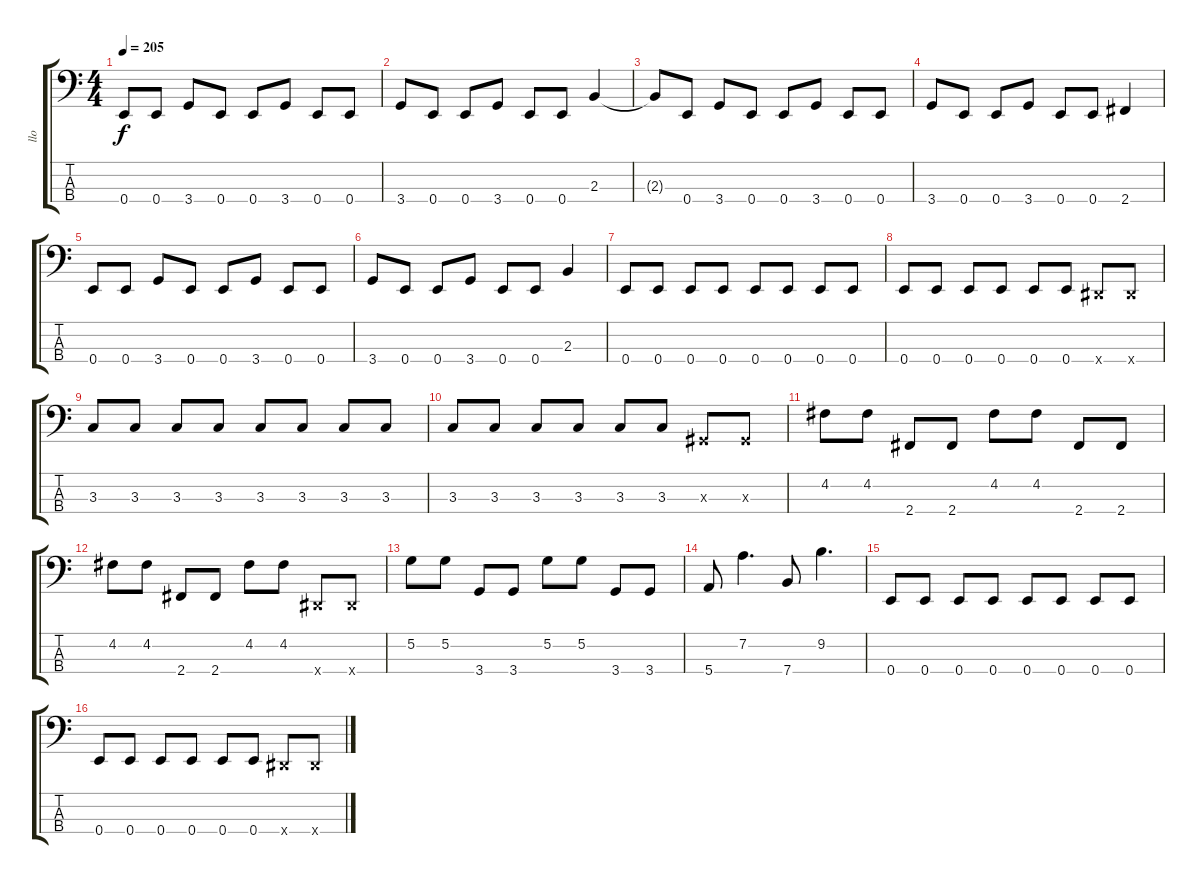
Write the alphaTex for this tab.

\track ("llo" "llo") {instrument electricbassfinger}
\staff {score tabs}
\tuning (G2 D2 A1 E1) {hide}
\ts (4 4)
\tempo 205
\clef f4
\ks c
0.4.8{dy f} 0.4.8 3.4.8 0.4.8 0.4.8 3.4.8 0.4.8 0.4.8 |
3.4.8 0.4.8 0.4.8 3.4.8 0.4.8 0.4.8 2.3.4 |
2.3{t}.8 0.4.8 3.4.8 0.4.8 0.4.8 3.4.8 0.4.8 0.4.8 |
3.4.8 0.4.8 0.4.8 3.4.8 0.4.8 0.4.8 2.4.4 |
0.4.8 0.4.8 3.4.8 0.4.8 0.4.8 3.4.8 0.4.8 0.4.8 |
3.4.8 0.4.8 0.4.8 3.4.8 0.4.8 0.4.8 2.3.4 |
0.4.8 0.4.8 0.4.8 0.4.8 0.4.8 0.4.8 0.4.8 0.4.8 |
0.4.8 0.4.8 0.4.8 0.4.8 0.4.8 0.4.8 -1.4{x}.8 -1.4{x}.8 |
3.3.8 3.3.8 3.3.8 3.3.8 3.3.8 3.3.8 3.3.8 3.3.8 |
3.3.8 3.3.8 3.3.8 3.3.8 3.3.8 3.3.8 -1.3{x}.8 -1.3{x}.8 |
4.2.8 4.2.8 2.4.8 2.4.8 4.2.8 4.2.8 2.4.8 2.4.8 |
4.2.8 4.2.8 2.4.8 2.4.8 4.2.8 4.2.8 -1.4{x}.8 -1.4{x}.8 |
5.2.8 5.2.8 3.4.8 3.4.8 5.2.8 5.2.8 3.4.8 3.4.8 |
5.4.8 7.2.4{d} 7.4.8 9.2.4{d} |
0.4.8 0.4.8 0.4.8 0.4.8 0.4.8 0.4.8 0.4.8 0.4.8 |
0.4.8 0.4.8 0.4.8 0.4.8 0.4.8 0.4.8 -1.4{x}.8 -1.4{x}.8
